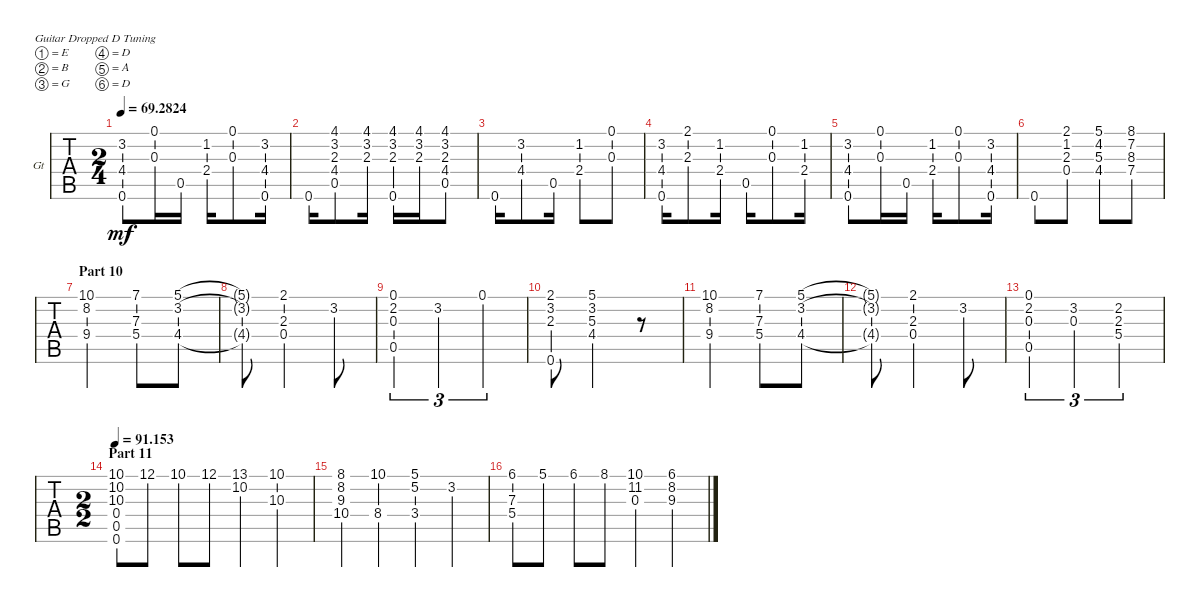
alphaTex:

\bracketExtendMode nobrackets
\firstSystemTrackNameOrientation horizontal
\otherSystemsTrackNameOrientation horizontal
\track ("Guitar" "Gt") {instrument acousticguitarsteel}
\staff {tabs}
\tuning (E4 B3 G3 D3 A2 D2)
\ts (2 4)
\tempo
69.2824
\accidentals auto
\clef g2
\ottava regular
\simile none
\ks d
(0.6 4.4 3.2).8{dy mf} (0.1 0.3).16 0.5.16 (2.4 1.2).16 (0.1 0.3).8 (3.2 4.4 0.6).16 |
0.6.16 (0.5 4.4 2.3 3.2 4.1).8 (2.3 3.2 4.1).16 (2.3 3.2 4.1 0.6).16 (2.3 3.2 4.1).16 (0.5 4.4 2.3 3.2 4.1).8 |
0.6.16 (4.4 3.2).8 0.5.16 (2.4 1.2).8 (0.1 0.3).8 |
(0.6 4.4 3.2).16 (2.3 2.1).8 (1.2 2.4).16 0.5.16 (0.3 0.1).8 (1.2 2.4).16 |
(0.6 4.4 3.2).8 (0.1 0.3).16 0.5.16 (2.4 1.2).16 (0.1 0.3).8 (3.2 4.4 0.6).16 |
0.6.8 (0.4 2.3 1.2 2.1).8 (4.4 5.3 4.2 5.1).8 (7.4 8.3 7.2 8.1).8 |
\section ("" "Part 10")
(9.4 8.2 10.1).4 (7.1 7.3 5.4).8 (4.4 3.2 5.1).8 |
(4.4{t} 3.2{t} 5.1{t}).8 (0.4 2.3 2.1).4 3.2.8 |
(0.5 0.3 2.2 0.1).4{tu (3 2)} 3.2.4{tu (3 2)} 0.1.4{tu (3 2)} |
(2.3 3.2 2.1 0.6).8 (4.4 5.3 3.2 5.1).4 r.8 |
(9.4 8.2 10.1).4 (7.1 7.3 5.4).8 (4.4 3.2 5.1).8 |
(4.4{t} 3.2{t} 5.1{t}).8 (0.4 2.3 2.1).4 3.2.8 |
(0.5 0.3 2.2 0.1).4{tu (3 2)} (3.2 0.3).4{tu (3 2)} (5.4 2.3 2.2).4{tu (3 2)} |
\ts (2 2)
\section ("" "Part 11")
\tempo
91.153
\ks dminor
(0.6 0.5 0.4 10.3 10.2 10.1).8 12.1.8 10.1.8 12.1.8 (10.2 13.1).4 (10.1 10.3).4 |
(10.4 9.3 8.2 8.1).4 (10.1 8.4).4 (3.4 5.2 5.1).4 3.2.4 |
(5.4 7.3 6.1).8 5.1.8 6.1.8 8.1.8 (0.3 11.2 10.1).4 (9.3 8.2 6.1).4
